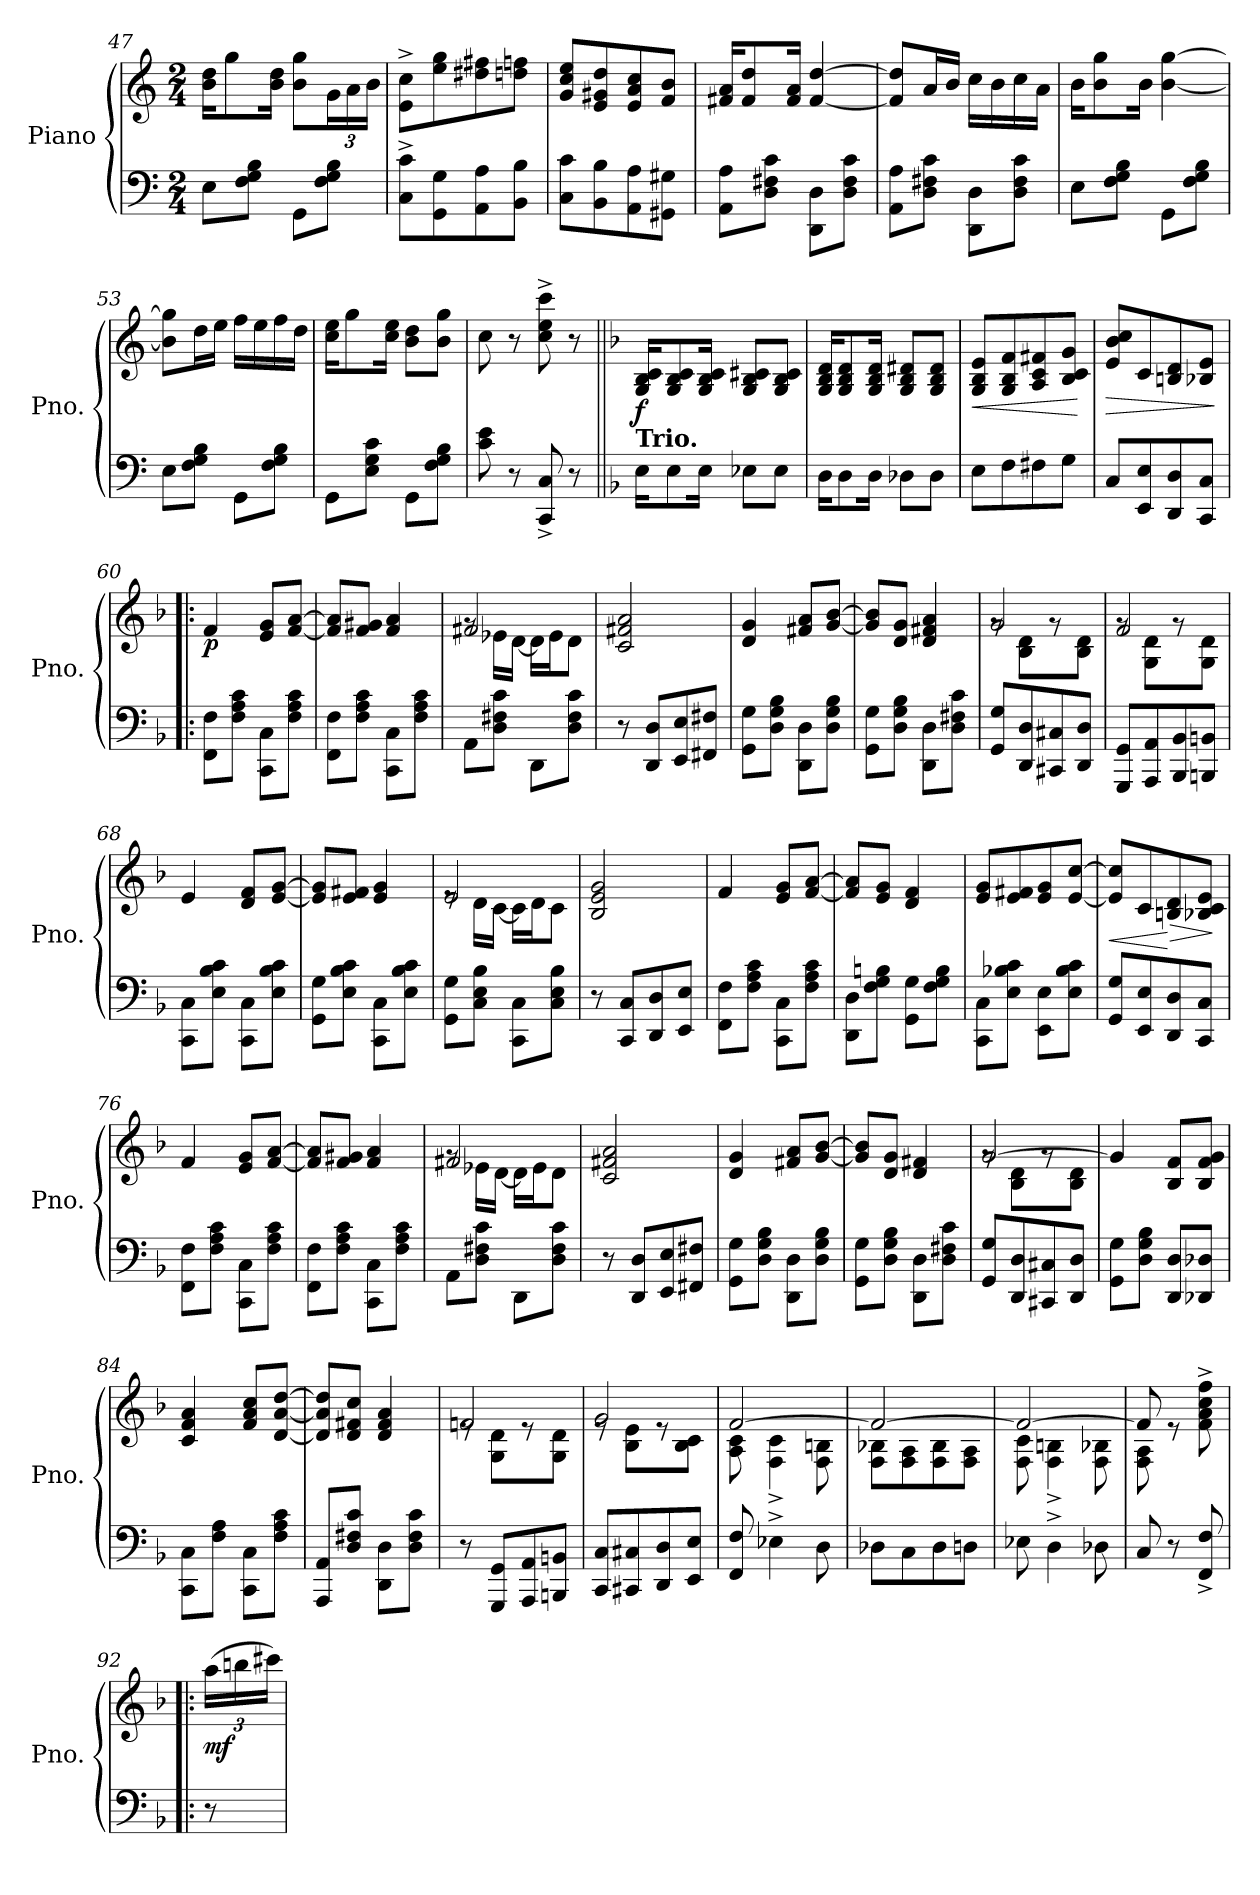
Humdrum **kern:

**kern	**kern	**dynam
*part1	*part1	*part1
*staff2	*staff1	*staff1/2
*I"Piano	*	*
*I'Pno.	*	*
*clefF4	*clefG2	*
*k[]	*k[]	*
*M2/4	*M2/4	*
=47	=47	=47
8E\L	16b\ 16dd\KL	.
.	8gg\	.
8F\ 8G\ 8B\J	.	.
.	16b\ 16dd\Jk	.
8GG\L	8b\ 8gg\L	.
*	*Xbrackettup	*
8F\ 8G\ 8B\J	24g\L	.
.	24a\	.
.	24b\JJ	.
=48	=48	=48
8C\^ 8c\^L	8e\^ 8cc\^L	.
8GG\ 8G\	8ee\ 8gg\	.
8AA\ 8A\	8dd#X\ 8ff#X\	.
8BB\ 8B\J	8ddn\ 8ffn\J	.
=49	=49	=49
8C\ 8c\L	8g/ 8cc/ 8ee/L	.
8BB\ 8B\	8e/ 8g#X/ 8dd/	.
8AA\ 8A\	8e/ 8a/ 8cc/	.
8GG#X\ 8G#X\J	8f/ 8b/J	.
!!LO:LB:g=z
=50	=50	=50
8AA\ 8A\L	16f#X/ 16a/KL	.
.	8f#/ 8dd/	.
8D\ 8F#X\ 8c\J	.	.
.	16f#/ 16a/Jk	.
8DD\ 8D\L	[4f#/ [4dd/	.
8D\ 8F#\ 8c\J	.	.
=51	=51	=51
8AA\ 8A\L	8f#/] 8dd/]L	.
8D\ 8F#X\ 8c\J	16a/L	.
.	16b/JJ	.
8DD\ 8D\L	16cc\LL	.
.	16b\	.
8D\ 8F#\ 8c\J	16cc\	.
.	16a\JJ	.
=52	=52	=52
8E\L	16b\KL	.
.	8b\ 8gg\	.
8F\ 8G\ 8B\J	.	.
.	16b\Jk	.
8GG\L	[4b\ [4gg\	.
8F\ 8G\ 8B\J	.	.
=53	=53	=53
8E\L	8b\] 8gg\]L	.
8F\ 8G\ 8B\J	16dd\L	.
.	16ee\JJ	.
8GG\L	16ff\LL	.
.	16ee\	.
8F\ 8G\ 8B\J	16ff\	.
.	16dd\JJ	.
=54	=54	=54
8GG\L	16cc\ 16ee\KL	.
.	8gg\	.
8E\ 8G\ 8c\J	.	.
.	16cc\ 16ee\Jk	.
8GG\L	8b\ 8dd\L	.
8F\ 8G\ 8B\J	8b\ 8gg\J	.
=55	=55	=55
8c\ 8e\	8cc\	.
8r	8r	.
8CC/^ 8C/^	8cc\^ 8ee\^ 8ccc\^	.
8r	8r	.
!!LO:PB:g=z
=56||	=56||	=56||
*k[b-]	*k[b-]	*
!	!LO:TX:b:B:t=Trio.	!
!	!	!LO:DY:b
16E\KL	16G/ 16B-/ 16c/KL	f
8E\	8G/ 8B-/ 8c/	.
16E\Jk	16G/ 16B-/ 16c/Jk	.
8E-X\L	8G/ 8B-/ 8c#X/L	.
8E-\J	8G/ 8B-/ 8c#/J	.
=57	=57	=57
16D\KL	16G/ 16B-/ 16d/KL	.
8D\	8G/ 8B-/ 8d/	.
16D\Jk	16G/ 16B-/ 16d/Jk	.
8D-X\L	8G/ 8B-/ 8d#X/L	.
8D-\J	8G/ 8B-/ 8d#/J	.
=58	=58	=58
!	!	!LO:HP:b
8E\L	8G/ 8B-/ 8e/L	<
8F\	8G/ 8B-/ 8f/	.
8F#X\	8A/ 8c/ 8f#X/	.
8G\J	8B-/ 8c/ 8g/J	.
.	.	[
=59	=59	=59
!	!	!LO:HP:b
8C/L	8e/ 8b-/ 8cc/L	>
8EE/ 8E/	8c/	.
8DD/ 8D/	8Bn/ 8d/	.
8CC/ 8C/J	8B-X/ 8e/J	.
.	.	]
!!LO:LB:g=z
=60!|:	=60!|:	=60!|:
!	!	!LO:DY:b
8FF\ 8F\L	4f/	p
8F\ 8A\ 8c\J	.	.
8CC\ 8C\L	8e/ 8g/L	.
8F\ 8A\ 8c\J	[8f/ [8a/J	.
=61	=61	=61
8FF\ 8F\L	8f/] 8a/]L	.
8F\ 8A\ 8c\J	8f/ 8g#X/J	.
8CC\ 8C\L	4f/ 4a/	.
8F\ 8A\ 8c\J	.	.
=62	=62	=62
*	*^	*
8AA\L	2f#X/	8rg	.
8D\ 8F#X\ 8c\J	.	16e-X\LL	.
.	.	[16d\JJ	.
8DD\L	.	16d\LL]	.
.	.	16e-\J	.
8D\ 8F#\ 8c\J	.	8d\J	.
*	*v	*v	*
=63	=63	=63
8r	2c/ 2f#X/ 2a/	.
8DD/ 8D/L	.	.
8EE/ 8E/	.	.
8FF#X/ 8F#X/J	.	.
=64	=64	=64
8GG\ 8G\L	4d/ 4g/	.
8D\ 8G\ 8B-\J	.	.
8DD\ 8D\L	8f#X/ 8a/L	.
8D\ 8G\ 8B-\J	[8g/ [8b-/J	.
=65	=65	=65
8GG\ 8G\L	8g/] 8b-/]L	.
8D\ 8G\ 8B-\J	8d/ 8g/J	.
8DD\ 8D\L	4d/ 4f#X/ 4a/	.
8D\ 8F#X\ 8c\J	.	.
!!LO:LB:g=z
=66	=66	=66
*	*^	*
8GG/ 8G/L	2g/	8rg	.
8DD/ 8D/	.	8B-\ 8d\L	.
8CC#X/ 8C#X/	.	8rg	.
8DD/ 8D/J	.	8B-\ 8d\J	.
=67	=67	=67	=67
8GGG/ 8GG/L	2f/	8rg	.
8AAA/ 8AA/	.	8G\ 8d\L	.
8BBB-/ 8BB-/	.	8rg	.
8BBBn/ 8BBn/J	.	8G\ 8d\J	.
*	*v	*v	*
=68	=68	=68
8CC\ 8C\L	4e/	.
8E\ 8B-\ 8c\J	.	.
8CC\ 8C\L	8d/ 8f/L	.
8E\ 8B-\ 8c\J	[8e/ [8g/J	.
=69	=69	=69
8GG\ 8G\L	8e/] 8g/]L	.
8E\ 8B-\ 8c\J	8e/ 8f#X/J	.
8CC\ 8C\L	4e/ 4g/	.
8E\ 8B-\ 8c\J	.	.
=70	=70	=70
*	*^	*
8GG\ 8G\L	2e/	8re	.
8C\ 8E\ 8B-\J	.	16d\LL	.
.	.	[16c\JJ	.
8CC\ 8C\L	.	16c\LL]	.
.	.	16d\J	.
8C\ 8E\ 8B-\J	.	8c\J	.
*	*v	*v	*
=71	=71	=71
8r	2B-/ 2e/ 2g/	.
8CC/ 8C/L	.	.
8DD/ 8D/	.	.
8EE/ 8E/J	.	.
!!LO:LB:g=z
=72	=72	=72
8FF\ 8F\L	4f/	.
8F\ 8A\ 8c\J	.	.
8CC\ 8C\L	8e/ 8g/L	.
8F\ 8A\ 8c\J	[8f/ [8a/J	.
=73	=73	=73
8DD\ 8D\L	8f/] 8a/]L	.
8F\ 8G\ 8Bn\J	8e/ 8g/J	.
8GG\ 8G\L	4d/ 4f/	.
8F\ 8G\ 8B\J	.	.
=74	=74	=74
8CC\ 8C\L	8e/ 8g/L	.
8E\ 8B-X\ 8c\J	8e/ 8f#X/	.
8EE\ 8E\L	8e/ 8g/	.
8E\ 8B-\ 8c\J	[8e/ [8cc/J	.
=75	=75	=75
!	!	!LO:HP:b
8GG/ 8G/L	8e/] 8cc/]L	<
8EE/ 8E/	8c/	.
!	!	!LO:HP:n=1:b
8DD/ 8D/	8Bn/ 8d/	[ >
8CC/ 8C/J	8B-X/ 8c/ 8e/J	.
.	.	]
=76	=76	=76
8FF\ 8F\L	4f/	.
8F\ 8A\ 8c\J	.	.
8CC\ 8C\L	8e/ 8g/L	.
8F\ 8A\ 8c\J	[8f/ [8a/J	.
=77	=77	=77
8FF\ 8F\L	8f/] 8a/]L	.
8F\ 8A\ 8c\J	8f/ 8g#X/J	.
8CC\ 8C\L	4f/ 4a/	.
8F\ 8A\ 8c\J	.	.
=78	=78	=78
*	*^	*
8AA\L	2f#X/	8rg	.
8D\ 8F#X\ 8c\J	.	16e-X\LL	.
.	.	[16d\JJ	.
8DD\L	.	16d\LL]	.
.	.	16e-\J	.
8D\ 8F#\ 8c\J	.	8d\J	.
*	*v	*v	*
!!LO:LB:g=z
=79	=79	=79
8r	2c/ 2f#X/ 2a/	.
8DD/ 8D/L	.	.
8EE/ 8E/	.	.
8FF#X/ 8F#X/J	.	.
=80	=80	=80
8GG\ 8G\L	4d/ 4g/	.
8D\ 8G\ 8B-\J	.	.
8DD\ 8D\L	8f#X/ 8a/L	.
8D\ 8G\ 8B-\J	[8g/ [8b-/J	.
=81	=81	=81
8GG\ 8G\L	8g/] 8b-/]L	.
8D\ 8G\ 8B-\J	8d/ 8g/J	.
8DD\ 8D\L	4d/ 4f#X/	.
8D\ 8F#X\ 8c\J	.	.
=82	=82	=82
*	*^	*
8GG/ 8G/L	[2g/	8rg	.
8DD/ 8D/	.	8B-\ 8d\L	.
8CC#X/ 8C#X/	.	8rg	.
8DD/ 8D/J	.	8B-\ 8d\J	.
*	*v	*v	*
=83	=83	=83
8GG\ 8G\L	4g/]	.
8D\ 8G\ 8B-\J	.	.
8DD/ 8D/L	8B-/ 8f/L	.
8DD-X/ 8D-X/J	8B-/ 8f/ 8g/J	.
=84	=84	=84
8CC\ 8C\L	4c/ 4f/ 4a/	.
8F\ 8A\J	.	.
8CC\ 8C\L	8f/ 8a/ 8cc/L	.
8F\ 8A\ 8c\J	[8d/ [8a/ [8dd/J	.
=85	=85	=85
8AAA/ 8AA/L	8d/] 8a/] 8dd/]L	.
8D/ 8F#X/ 8c/J	8d/ 8f#X/ 8cc/J	.
8DD\ 8D\L	4d/ 4f#/ 4a/	.
8D\ 8F#\ 8c\J	.	.
!!LO:PB:g=z
=86	=86	=86
*	*^	*
8r	2fn/	8re	.
8GGG/ 8GG/L	.	8G\ 8d\L	.
8AAA/ 8AA/	.	8re	.
8BBBn/ 8BBn/J	.	8G\ 8d\J	.
=87	=87	=87	=87
8CC/ 8C/L	2g/	8re	.
8CC#X/ 8C#X/	.	8B-\ 8e\L	.
8DD/ 8D/	.	8re	.
8EE/ 8E/J	.	8B-\ 8c\J	.
=88	=88	=88	=88
8FF/ 8F/	[2f/	8A\ 8c\	.
4E-X^\	.	4F\^ 4c\^	.
8D\	.	8F\ 8Bn\	.
=89	=89	=89	=89
8D-X\L	2f/_	8F\ 8B-X\L	.
8C\	.	8F\ 8A\	.
8D-\	.	8F\ 8B-\	.
8Dn\J	.	8F\ 8A\J	.
=90	=90	=90	=90
8E-X\	2f/_	8F\ 8c\	.
4D^\	.	4F\^ 4Bn\^	.
8D-X\	.	8F\ 8B-X\	.
=91	=91	=91	=91
8C/	8f/]	8F\ 8A\	.
8r	8re	4ryy	.
8FF/^ 8F/^	8f\^ 8a\^ 8cc\^ 8ff\^	.	.
*	*v	*v	*
!!LO:LB:g=z
=92!|:	=92!|:	=92!|:
!	!	!LO:DY:b
8r	(>24aa\LL	mf
.	24bbn\	.
.	24ccc#X\JJ)	.
=	=	=
*-	*-	*-
